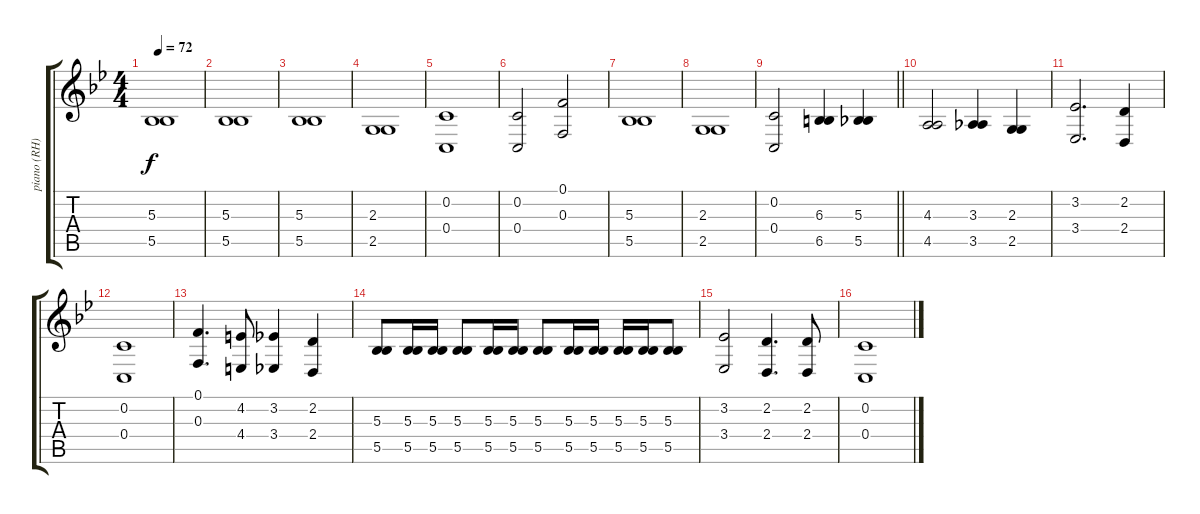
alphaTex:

\track ("piano (RH)" "piano (RH)") {instrument brightacousticpiano}
\staff {score tabs}
\tuning (F4 C4 F3 C3 F3 C2) {hide}
\ts (4 4)
\tempo 72
\clef g2
\ks bb
(5.3 5.5).1{dy f} |
(5.3 5.5).1 |
(5.3 5.5).1 |
(2.3 2.5).1 |
(0.2 0.4).1 |
(0.2 0.4).2 (0.1 0.3).2 |
(5.3 5.5).1 |
(2.3 2.5).1 |
\barLineRight lightlight
(0.2 0.4).2 (6.3 6.5).4 (5.3 5.5).4 |
(4.3 4.5).2 (3.3 3.5).4 (2.3 2.5).4 |
(3.2 3.4).2{d} (2.2 2.4).4 |
(0.2 0.4).1 |
(0.1 0.3).4{d} (4.2 4.4).8 (3.2 3.4).4 (2.2 2.4).4 |
(5.3 5.5).8 (5.3 5.5).16 (5.3 5.5).16 (5.3 5.5).8 (5.3 5.5).16 (5.3 5.5).16 (5.3 5.5).8 (5.3 5.5).16 (5.3 5.5).16 (5.3 5.5).16 (5.3 5.5).16 (5.3 5.5).8 |
(3.2 3.4).2 (2.2 2.4).4{d} (2.2 2.4).8 |
(0.2 0.4).1
